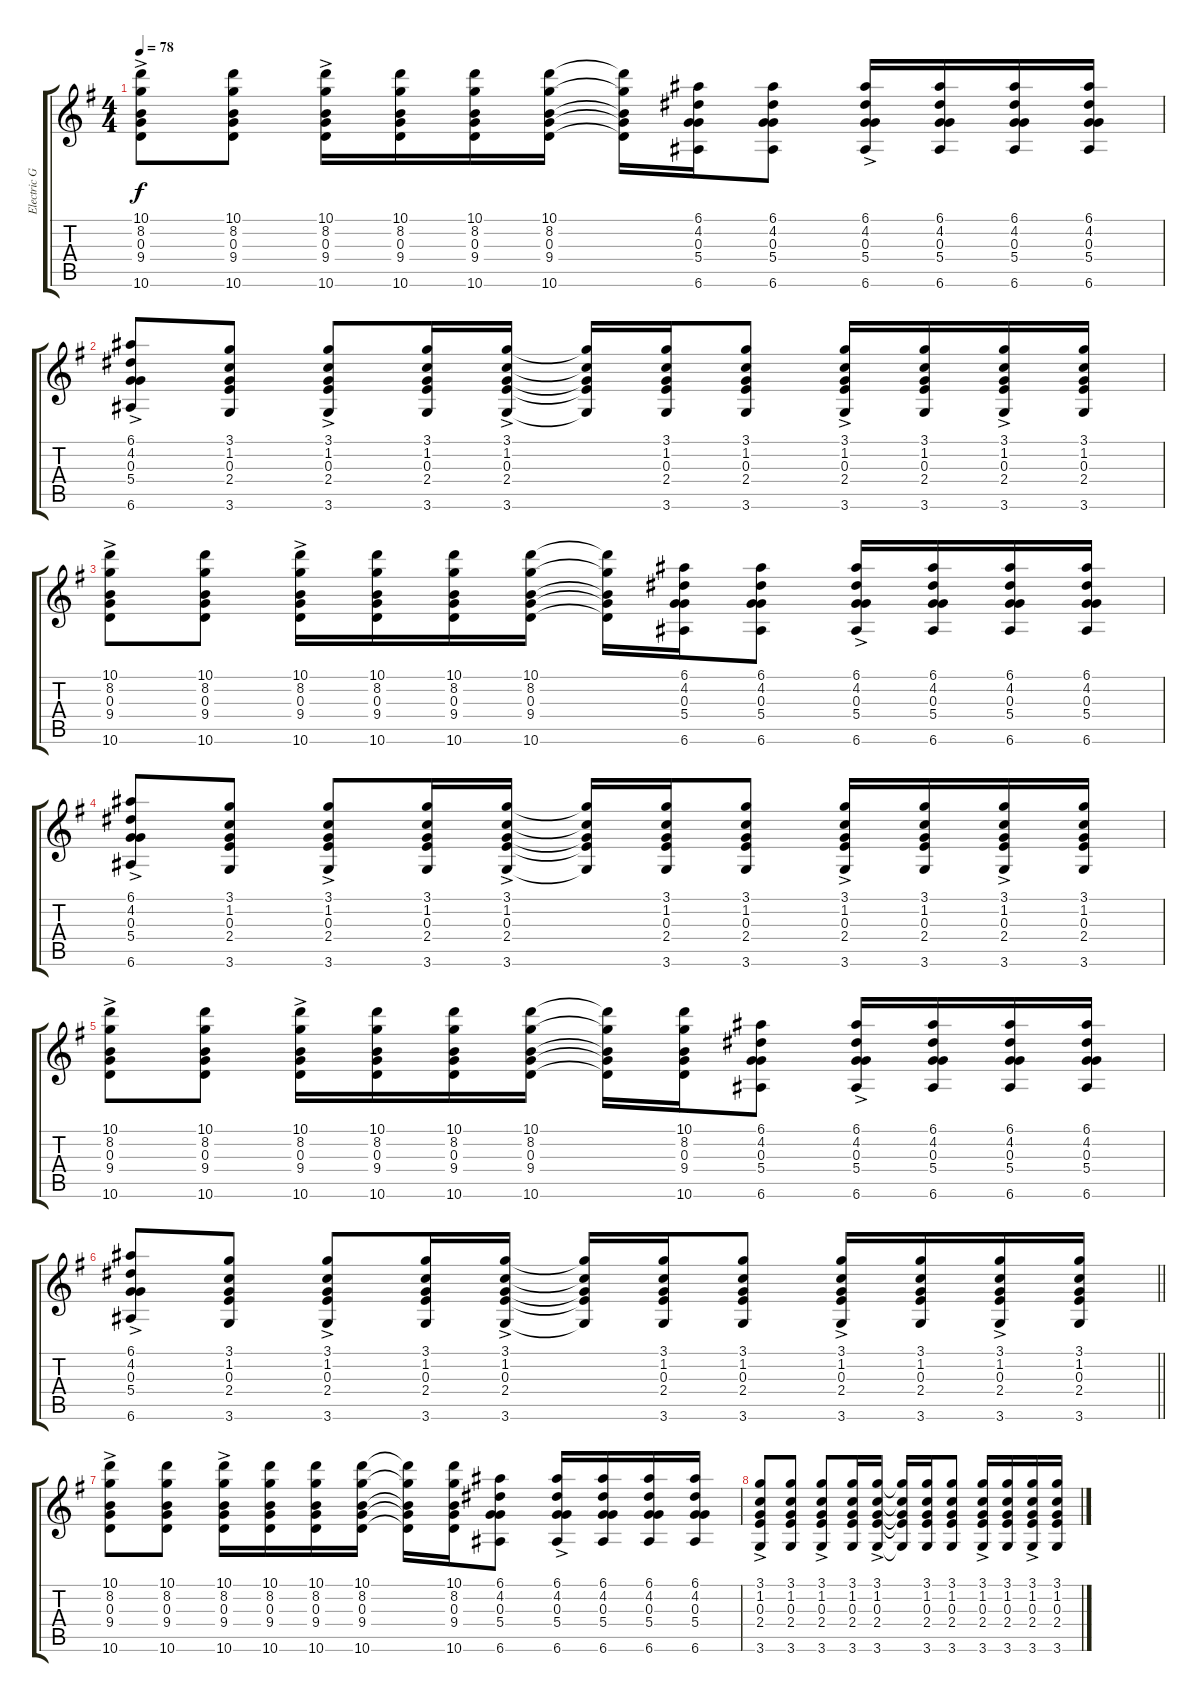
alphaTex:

\track ("Electric Guitar - Rhythm" "Electric G") {instrument overdrivenguitar}
\staff {score tabs}
\tuning (E4 B3 G3 D3 A2 E2) {hide}
\ts (4 4)
\tempo 78
\clef g2
\ks g
(10.1{ac} 8.2{ac} 0.3{ac} 9.4{ac} 10.6{ac}).8{dy f} (10.1 8.2 0.3 9.4 10.6).8 (10.1{ac} 8.2{ac} 0.3{ac} 9.4{ac} 10.6{ac}).16 (10.1 8.2 0.3 9.4 10.6).16 (10.1 8.2 0.3 9.4 10.6).16 (10.1 8.2 0.3 9.4 10.6).16 (10.1{t} 8.2{t} 0.3{t} 9.4{t} 10.6{t}).16 (6.1 4.2 0.3 5.4 6.6).16 (6.1 4.2 0.3 5.4 6.6).8 (6.1{ac} 4.2{ac} 0.3{ac} 5.4{ac} 6.6{ac}).16 (6.1 4.2 0.3 5.4 6.6).16 (6.1 4.2 0.3 5.4 6.6).16 (6.1 4.2 0.3 5.4 6.6).16 |
(6.1{ac} 4.2{ac} 0.3{ac} 5.4{ac} 6.6{ac}).8 (3.1 1.2 0.3 2.4 3.6).8 (3.1{ac} 1.2{ac} 0.3{ac} 2.4{ac} 3.6{ac}).8 (3.1 1.2 0.3 2.4 3.6).16 (3.1{ac} 1.2{ac} 0.3{ac} 2.4{ac} 3.6{ac}).16 (3.1{t} 1.2{t} 0.3{t} 2.4{t} 3.6{t}).16 (3.1 1.2 0.3 2.4 3.6).16 (3.1 1.2 0.3 2.4 3.6).8 (3.1{ac} 1.2{ac} 0.3{ac} 2.4{ac} 3.6{ac}).16 (3.1 1.2 0.3 2.4 3.6).16 (3.1{ac} 1.2{ac} 0.3{ac} 2.4{ac} 3.6{ac}).16 (3.1 1.2 0.3 2.4 3.6).16 |
(10.1{ac} 8.2{ac} 0.3{ac} 9.4{ac} 10.6{ac}).8 (10.1 8.2 0.3 9.4 10.6).8 (10.1{ac} 8.2{ac} 0.3{ac} 9.4{ac} 10.6{ac}).16 (10.1 8.2 0.3 9.4 10.6).16 (10.1 8.2 0.3 9.4 10.6).16 (10.1 8.2 0.3 9.4 10.6).16 (10.1{t} 8.2{t} 0.3{t} 9.4{t} 10.6{t}).16 (6.1 4.2 0.3 5.4 6.6).16 (6.1 4.2 0.3 5.4 6.6).8 (6.1{ac} 4.2{ac} 0.3{ac} 5.4{ac} 6.6{ac}).16 (6.1 4.2 0.3 5.4 6.6).16 (6.1 4.2 0.3 5.4 6.6).16 (6.1 4.2 0.3 5.4 6.6).16 |
(6.1{ac} 4.2{ac} 0.3{ac} 5.4{ac} 6.6{ac}).8 (3.1 1.2 0.3 2.4 3.6).8 (3.1{ac} 1.2{ac} 0.3{ac} 2.4{ac} 3.6{ac}).8 (3.1 1.2 0.3 2.4 3.6).16 (3.1{ac} 1.2{ac} 0.3{ac} 2.4{ac} 3.6{ac}).16 (3.1{t} 1.2{t} 0.3{t} 2.4{t} 3.6{t}).16 (3.1 1.2 0.3 2.4 3.6).16 (3.1 1.2 0.3 2.4 3.6).8 (3.1{ac} 1.2{ac} 0.3{ac} 2.4{ac} 3.6{ac}).16 (3.1 1.2 0.3 2.4 3.6).16 (3.1{ac} 1.2{ac} 0.3{ac} 2.4{ac} 3.6{ac}).16 (3.1 1.2 0.3 2.4 3.6).16 |
(10.1{ac} 8.2{ac} 0.3{ac} 9.4{ac} 10.6{ac}).8 (10.1 8.2 0.3 9.4 10.6).8 (10.1{ac} 8.2{ac} 0.3{ac} 9.4{ac} 10.6{ac}).16 (10.1 8.2 0.3 9.4 10.6).16 (10.1 8.2 0.3 9.4 10.6).16 (10.1 8.2 0.3 9.4 10.6).16 (10.1{t} 8.2{t} 0.3{t} 9.4{t} 10.6{t}).16 (10.1 8.2 0.3 9.4 10.6).16 (6.1 4.2 0.3 5.4 6.6).8 (6.1{ac} 4.2{ac} 0.3{ac} 5.4{ac} 6.6{ac}).16 (6.1 4.2 0.3 5.4 6.6).16 (6.1 4.2 0.3 5.4 6.6).16 (6.1 4.2 0.3 5.4 6.6).16 |
\barLineRight lightlight
(6.1{ac} 4.2{ac} 0.3{ac} 5.4{ac} 6.6{ac}).8 (3.1 1.2 0.3 2.4 3.6).8 (3.1{ac} 1.2{ac} 0.3{ac} 2.4{ac} 3.6{ac}).8 (3.1 1.2 0.3 2.4 3.6).16 (3.1{ac} 1.2{ac} 0.3{ac} 2.4{ac} 3.6{ac}).16 (3.1{t} 1.2{t} 0.3{t} 2.4{t} 3.6{t}).16 (3.1 1.2 0.3 2.4 3.6).16 (3.1 1.2 0.3 2.4 3.6).8 (3.1{ac} 1.2{ac} 0.3{ac} 2.4{ac} 3.6{ac}).16 (3.1 1.2 0.3 2.4 3.6).16 (3.1{ac} 1.2{ac} 0.3{ac} 2.4{ac} 3.6{ac}).16 (3.1 1.2 0.3 2.4 3.6).16 |
(10.1{ac} 8.2{ac} 0.3{ac} 9.4{ac} 10.6{ac}).8 (10.1 8.2 0.3 9.4 10.6).8 (10.1{ac} 8.2{ac} 0.3{ac} 9.4{ac} 10.6{ac}).16 (10.1 8.2 0.3 9.4 10.6).16 (10.1 8.2 0.3 9.4 10.6).16 (10.1 8.2 0.3 9.4 10.6).16 (10.1{t} 8.2{t} 0.3{t} 9.4{t} 10.6{t}).16 (10.1 8.2 0.3 9.4 10.6).16 (6.1 4.2 0.3 5.4 6.6).8 (6.1{ac} 4.2{ac} 0.3{ac} 5.4{ac} 6.6{ac}).16 (6.1 4.2 0.3 5.4 6.6).16 (6.1 4.2 0.3 5.4 6.6).16 (6.1 4.2 0.3 5.4 6.6).16 |
(3.1{ac} 1.2{ac} 0.3{ac} 2.4{ac} 3.6{ac}).8 (3.1 1.2 0.3 2.4 3.6).8 (3.1{ac} 1.2{ac} 0.3{ac} 2.4{ac} 3.6{ac}).8 (3.1 1.2 0.3 2.4 3.6).16 (3.1{ac} 1.2{ac} 0.3{ac} 2.4{ac} 3.6{ac}).16 (3.1{t} 1.2{t} 0.3{t} 2.4{t} 3.6{t}).16 (3.1 1.2 0.3 2.4 3.6).16 (3.1 1.2 0.3 2.4 3.6).8 (3.1{ac} 1.2{ac} 0.3{ac} 2.4{ac} 3.6{ac}).16 (3.1 1.2 0.3 2.4 3.6).16 (3.1{ac} 1.2{ac} 0.3{ac} 2.4{ac} 3.6{ac}).16 (3.1 1.2 0.3 2.4 3.6).16
